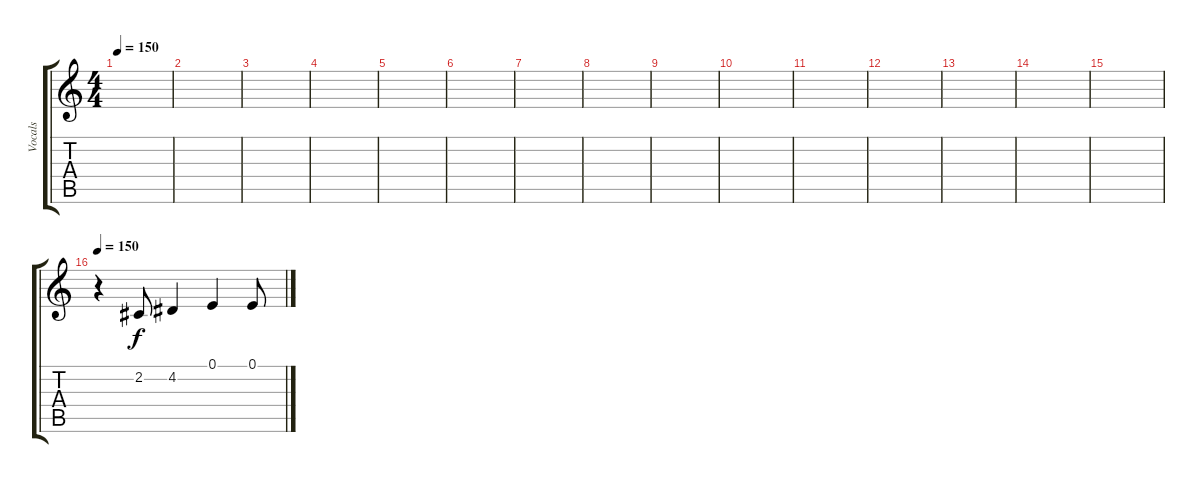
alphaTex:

\track ("Vocals" "Vocals") {instrument lead6voice}
\staff {score tabs}
\tuning (E4 B3 G3 D3 A2 E2) {hide}
\ts (4 4)
\tempo 150
\clef g2
\ks c
|
|
|
|
|
|
|
|
|
|
|
|
|
|
|
\tempo 150
r.4 2.2.8 4.2.4 0.1.4 0.1.8
